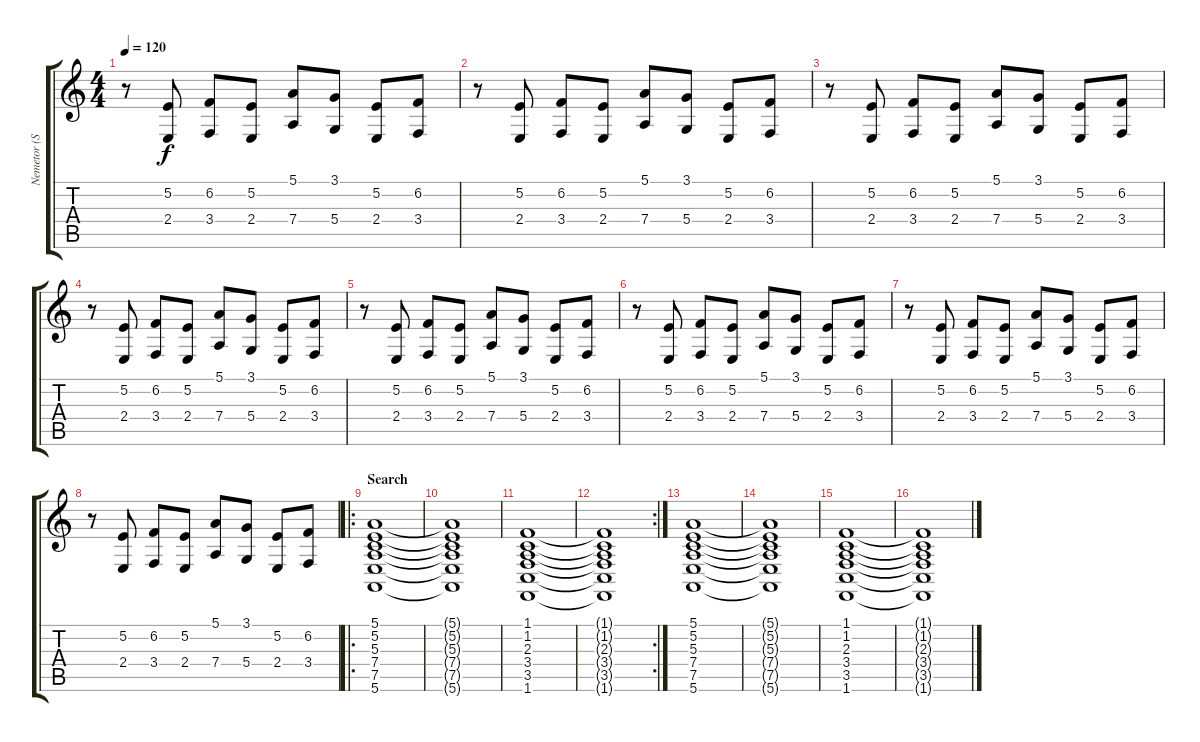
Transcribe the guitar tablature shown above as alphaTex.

\track ("Nemetor (Strings)" "Nemetor (S") {instrument stringensemble1}
\staff {score tabs}
\tuning (E4 B3 G3 D3 A2 E2) {hide}
\ts (4 4)
\tempo 120
\clef g2
\ks c
r.8{dy f} (5.2 2.4).8 (6.2 3.4).8 (5.2 2.4).8 (5.1 7.4).8 (3.1 5.4).8 (5.2 2.4).8 (6.2 3.4).8 |
r.8 (5.2 2.4).8 (6.2 3.4).8 (5.2 2.4).8 (5.1 7.4).8 (3.1 5.4).8 (5.2 2.4).8 (6.2 3.4).8 |
r.8 (5.2 2.4).8 (6.2 3.4).8 (5.2 2.4).8 (5.1 7.4).8 (3.1 5.4).8 (5.2 2.4).8 (6.2 3.4).8 |
r.8 (5.2 2.4).8 (6.2 3.4).8 (5.2 2.4).8 (5.1 7.4).8 (3.1 5.4).8 (5.2 2.4).8 (6.2 3.4).8 |
r.8 (5.2 2.4).8 (6.2 3.4).8 (5.2 2.4).8 (5.1 7.4).8 (3.1 5.4).8 (5.2 2.4).8 (6.2 3.4).8 |
r.8 (5.2 2.4).8 (6.2 3.4).8 (5.2 2.4).8 (5.1 7.4).8 (3.1 5.4).8 (5.2 2.4).8 (6.2 3.4).8 |
r.8 (5.2 2.4).8 (6.2 3.4).8 (5.2 2.4).8 (5.1 7.4).8 (3.1 5.4).8 (5.2 2.4).8 (6.2 3.4).8 |
r.8 (5.2 2.4).8 (6.2 3.4).8 (5.2 2.4).8 (5.1 7.4).8 (3.1 5.4).8 (5.2 2.4).8 (6.2 3.4).8 |
\ro
\section ("" "Search")
(5.1 5.2 5.3 7.4 7.5 5.6).1 |
(5.1{t} 5.2{t} 5.3{t} 7.4{t} 7.5{t} 5.6{t}).1 |
(1.1 1.2 2.3 3.4 3.5 1.6).1 |
\rc 2
(1.1{t} 1.2{t} 2.3{t} 3.4{t} 3.5{t} 1.6{t}).1 |
(5.1 5.2 5.3 7.4 7.5 5.6).1 |
(5.1{t} 5.2{t} 5.3{t} 7.4{t} 7.5{t} 5.6{t}).1 |
(1.1 1.2 2.3 3.4 3.5 1.6).1 |
(1.1{t} 1.2{t} 2.3{t} 3.4{t} 3.5{t} 1.6{t}).1
